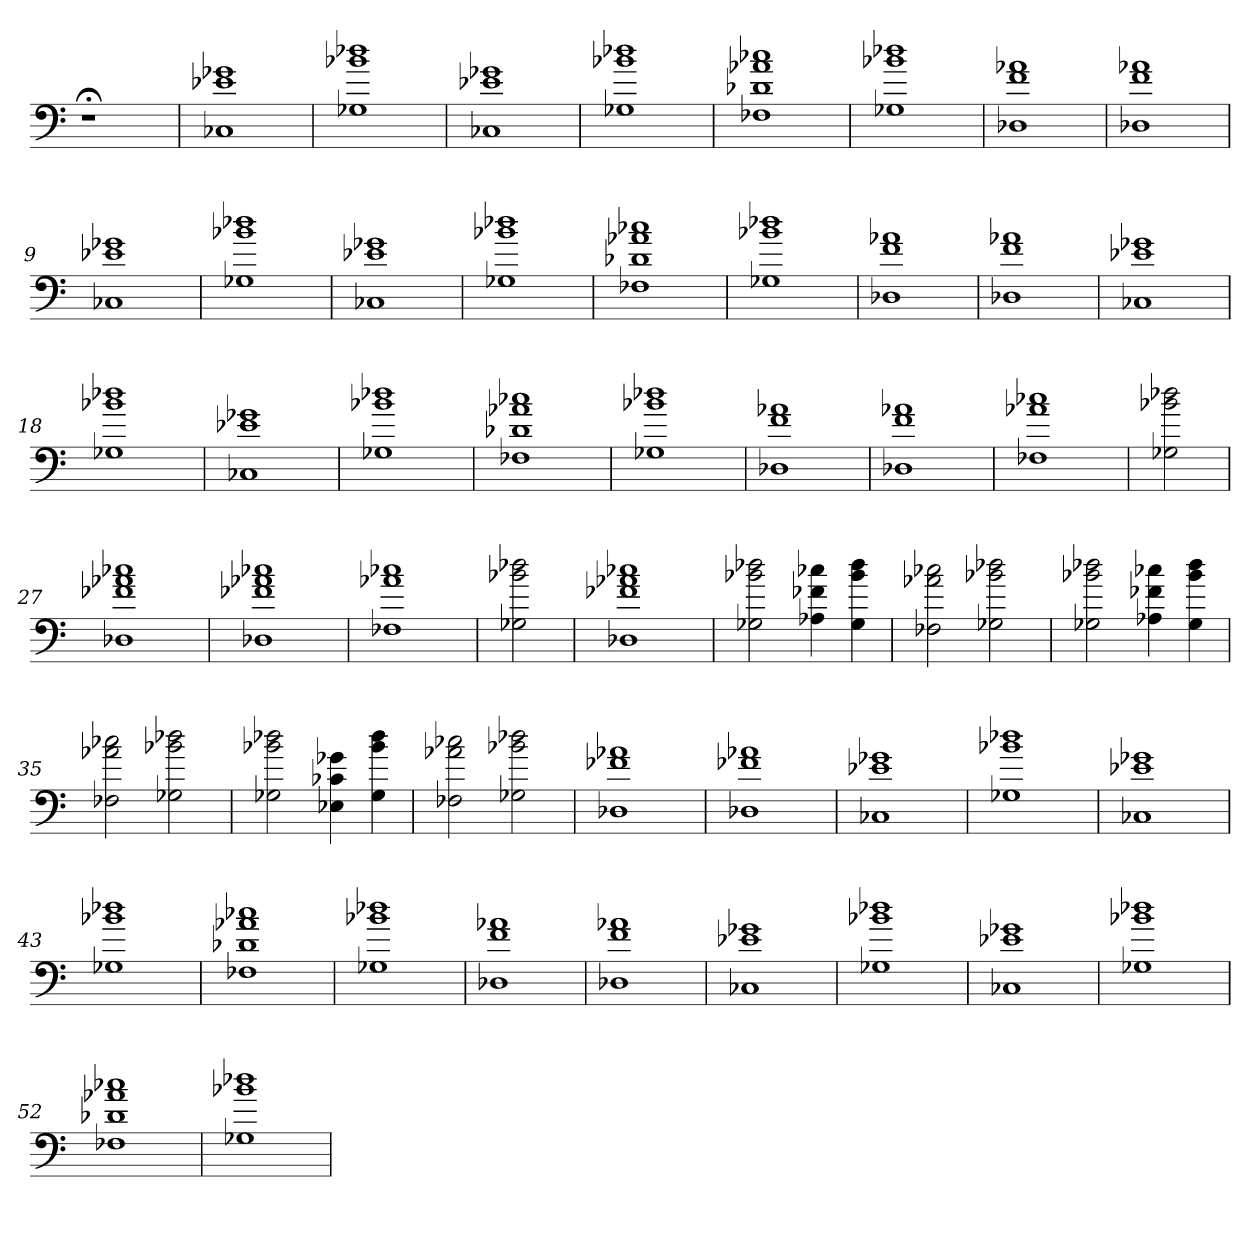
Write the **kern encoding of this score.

**kern
*part1
*staff1
=
1r;<
=1
1C-X 1e-X 1g-X
=2
1G-X 1b-X 1dd-X
=3
1C-X 1e-X 1g-X
=4
1G-X 1b-X 1dd-X
=5
1F-X 1d-X 1a-X 1cc-X
=6
1G-X 1b-X 1dd-X
=7
1D-X 1f 1a-X
=8
1D-X 1f 1a-X
=9
1C-X 1e-X 1g-X
=10
1G-X 1b-X 1dd-X
=11
1C-X 1e-X 1g-X
=12
1G-X 1b-X 1dd-X
=13
1F-X 1d-X 1a-X 1cc-X
=14
1G-X 1b-X 1dd-X
=15
1D-X 1f 1a-X
=16
1D-X 1f 1a-X
=17
1C-X 1e-X 1g-X
=18
1G-X 1b-X 1dd-X
=19
1C-X 1e-X 1g-X
=20
1G-X 1b-X 1dd-X
=21
1F-X 1d-X 1a-X 1cc-X
=22
1G-X 1b-X 1dd-X
=23
1D-X 1f 1a-X
=24
1D-X 1f 1a-X
=25
1F-X 1a-X 1cc-X
=26
2G-X 2b-X 2dd-X
=27
1D-X 1f-X 1a-X 1cc-X
=28
1D-X 1f-X 1a-X 1cc-X
=29
1F-X 1a-X 1cc-X
=30
2G-X 2b-X 2dd-X
=31
1D-X 1f-X 1a-X 1cc-X
=32
2G-X 2b-X 2dd-X
4A-X 4f-X 4cc-X
4G- 4b- 4dd-
=33
2F-X 2a-X 2cc-X
2G-X 2b-X 2dd-X
=34
2G-X 2b-X 2dd-X
4A-X 4f-X 4cc-X
4G- 4b- 4dd-
=35
2F-X 2a-X 2cc-X
2G-X 2b-X 2dd-X
=36
2G-X 2b-X 2dd-X
4E-X 4c-X 4g-X
4G- 4b- 4dd-
=37
2F-X 2a-X 2cc-X
2G-X 2b-X 2dd-X
=38
1D-X 1f-X 1a-X
=39
1D-X 1f-X 1a-X
=40
1C-X 1e-X 1g-X
=41
1G-X 1b-X 1dd-X
=42
1C-X 1e-X 1g-X
=43
1G-X 1b-X 1dd-X
=44
1F-X 1d-X 1a-X 1cc-X
=45
1G-X 1b-X 1dd-X
=46
1D-X 1f 1a-X
=47
1D-X 1f 1a-X
=48
1C-X 1e-X 1g-X
=49
1G-X 1b-X 1dd-X
=50
1C-X 1e-X 1g-X
=51
1G-X 1b-X 1dd-X
=52
1F-X 1d-X 1a-X 1cc-X
=53
1G-X 1b-X 1dd-X
=
*-
